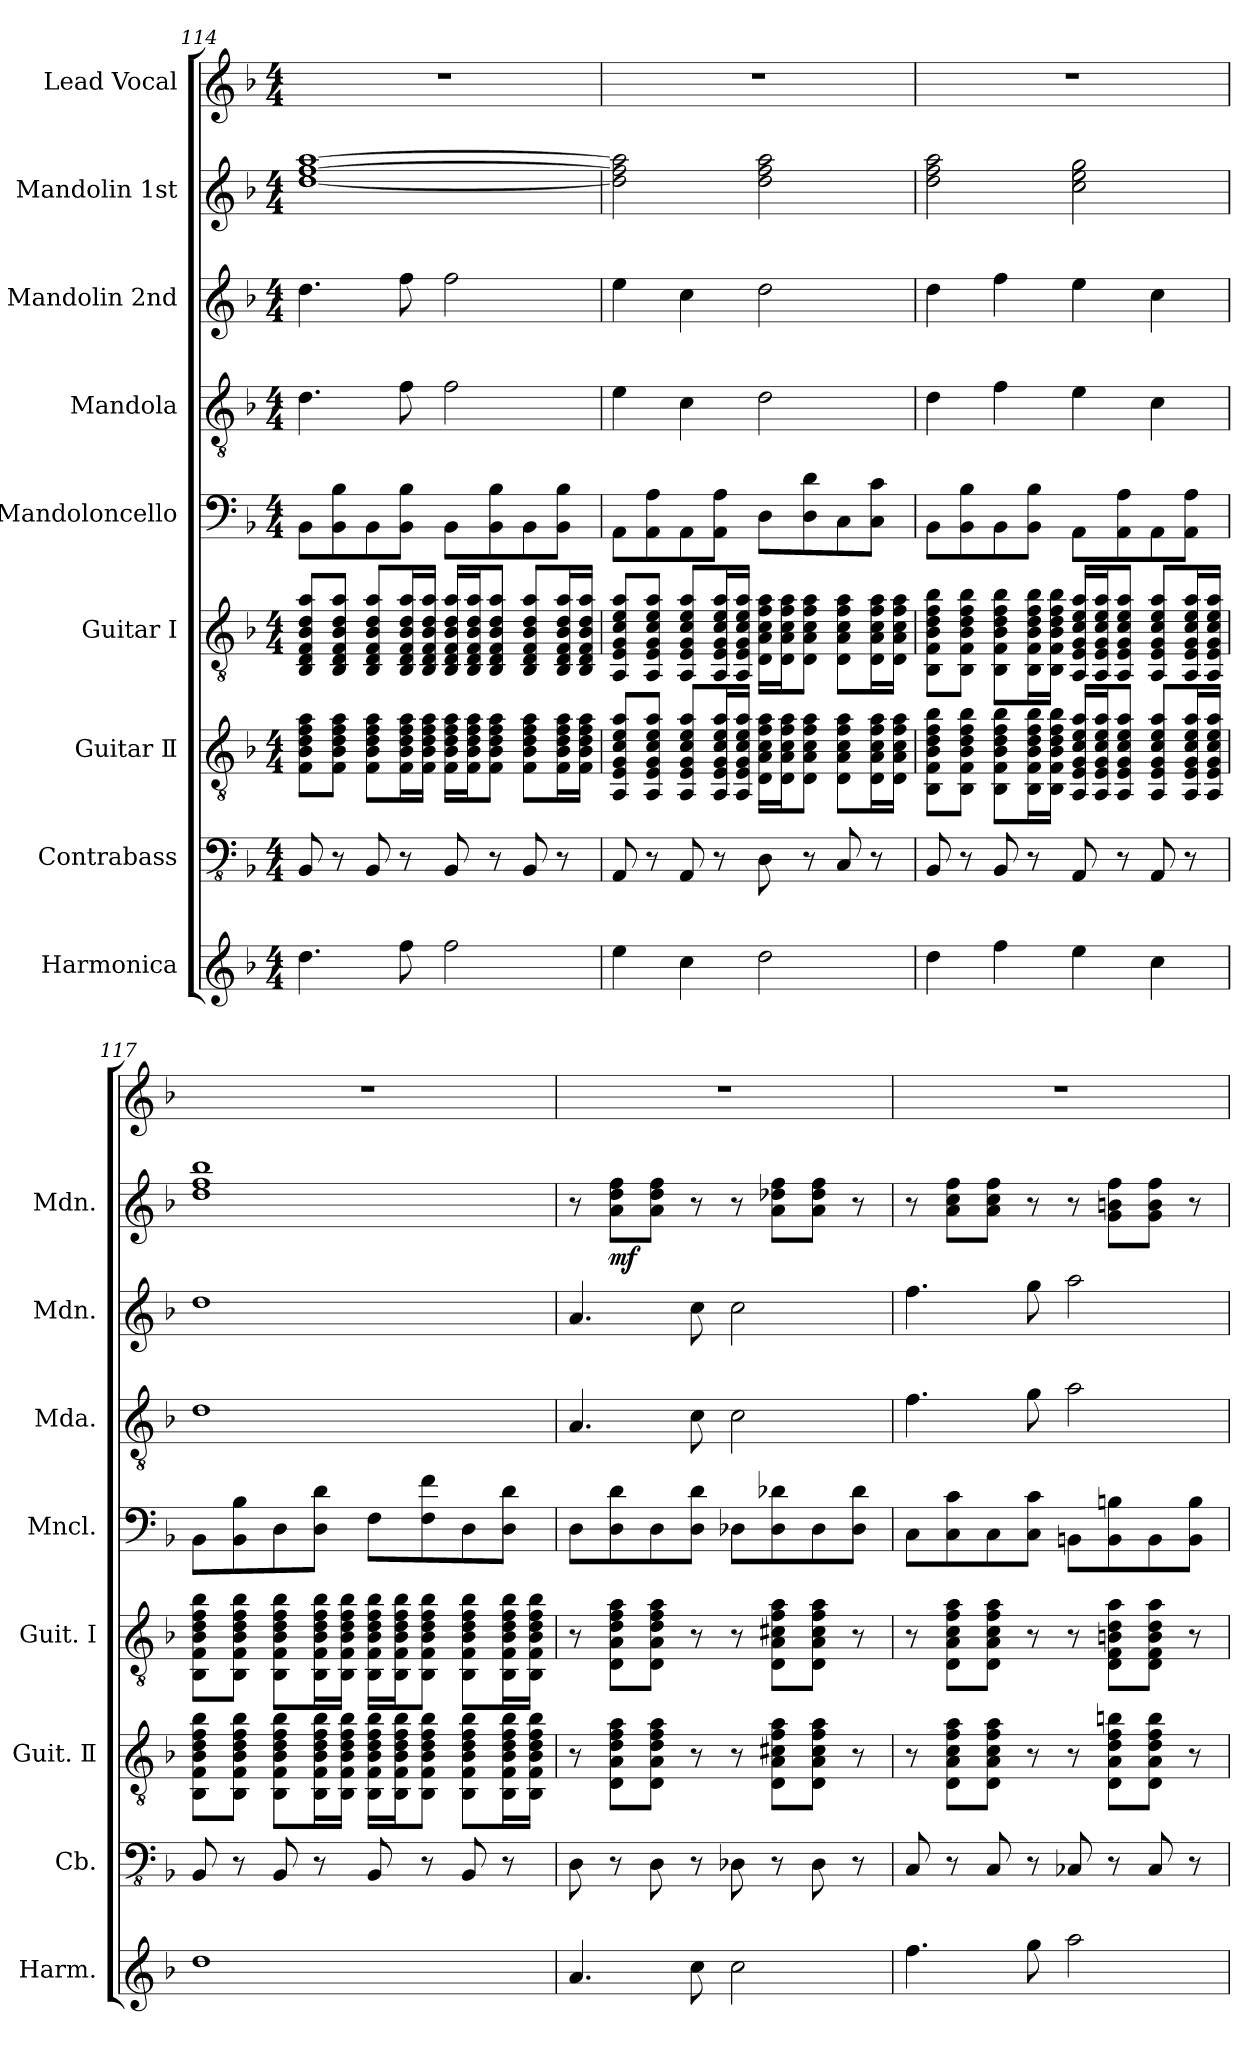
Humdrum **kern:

**kern	**kern	**kern	**kern	**kern	**kern	**kern	**kern	**dynam	**kern
*part9	*part8	*part7	*part6	*part5	*part4	*part3	*part2	*part2	*part1
*staff9	*staff8	*staff7	*staff6	*staff5	*staff4	*staff3	*staff2	*staff2	*staff1
*I"Harmonica	*I"Contrabass	*I"Guitar Ⅱ	*I"Guitar Ⅰ	*I"Mandoloncello	*I"Mandola	*I"Mandolin 2nd	*I"Mandolin 1st	*	*I"Lead Vocal
*I'Harm.	*I'Cb.	*I'Guit. Ⅱ	*I'Guit. Ⅰ	*I'Mncl.	*I'Mda.	*I'Mdn.	*I'Mdn.	*	*
*clefG2	*clefFv4	*clefGv2	*clefGv2	*clefF4	*clefGv2	*clefG2	*clefG2	*	*clefG2
*k[b-]	*k[b-]	*k[b-]	*k[b-]	*k[b-]	*k[b-]	*k[b-]	*k[b-]	*	*k[b-]
*M4/4	*M4/4	*M4/4	*M4/4	*M4/4	*M4/4	*M4/4	*M4/4	*	*M4/4
=114	=114	=114	=114	=114	=114	=114	=114	=114	=114
4.dd	8BBB-	8F 8B- 8d 8f 8aL	8BB- 8D 8F 8B- 8d 8aL	8BB-L	4.d	4.dd	[1dd [1ff [1aa	.	1r
.	8r	8F 8B- 8d 8f 8aJ	8BB- 8D 8F 8B- 8d 8aJ	8BB- 8B-	.	.	.	.	.
.	8BBB-	8F 8B- 8d 8f 8aL	8BB- 8D 8F 8B- 8d 8aL	8BB-	.	.	.	.	.
8ff	8r	16F 16B- 16d 16f 16aL	16BB- 16D 16F 16B- 16d 16aL	8BB- 8B-J	8f	8ff	.	.	.
.	.	16F 16B- 16d 16f 16aJJ	16BB- 16D 16F 16B- 16d 16aJJ	.	.	.	.	.	.
2ff	8BBB-	16F 16B- 16d 16f 16aLL	16BB- 16D 16F 16B- 16d 16aLL	8BB-L	2f	2ff	.	.	.
.	.	16F 16B- 16d 16f 16aJ	16BB- 16D 16F 16B- 16d 16aJ	.	.	.	.	.	.
.	8r	8F 8B- 8d 8f 8aJ	8BB- 8D 8F 8B- 8d 8aJ	8BB- 8B-	.	.	.	.	.
.	8BBB-	8F 8B- 8d 8f 8aL	8BB- 8D 8F 8B- 8d 8aL	8BB-	.	.	.	.	.
.	8r	16F 16B- 16d 16f 16aL	16BB- 16D 16F 16B- 16d 16aL	8BB- 8B-J	.	.	.	.	.
.	.	16F 16B- 16d 16f 16aJJ	16BB- 16D 16F 16B- 16d 16aJJ	.	.	.	.	.	.
=115	=115	=115	=115	=115	=115	=115	=115	=115	=115
4ee	8AAA	8AA 8E 8G 8c 8e 8aL	8AA 8E 8G 8c 8e 8aL	8AAL	4e	4ee	2dd] 2ff] 2aa]	.	1r
.	8r	8AA 8E 8G 8c 8e 8aJ	8AA 8E 8G 8c 8e 8aJ	8AA 8A	.	.	.	.	.
4cc	8AAA	8AA 8E 8G 8c 8e 8aL	8AA 8E 8G 8c 8e 8aL	8AA	4c	4cc	.	.	.
.	8r	16AA 16E 16G 16c 16e 16aL	16AA 16E 16G 16c 16e 16aL	8AA 8AJ	.	.	.	.	.
.	.	16AA 16E 16G 16c 16e 16aJJ	16AA 16E 16G 16c 16e 16aJJ	.	.	.	.	.	.
2dd	8DD	16D 16A 16c 16f 16aLL	16D 16A 16c 16f 16aLL	8DL	2d	2dd	2dd 2ff 2aa	.	.
.	.	16D 16A 16c 16f 16aJ	16D 16A 16c 16f 16aJ	.	.	.	.	.	.
.	8r	8D 8A 8c 8f 8aJ	8D 8A 8c 8f 8aJ	8D 8d	.	.	.	.	.
.	8CC	8D 8A 8c 8f 8aL	8D 8A 8c 8f 8aL	8C	.	.	.	.	.
.	8r	16D 16A 16c 16f 16aL	16D 16A 16c 16f 16aL	8C 8cJ	.	.	.	.	.
.	.	16D 16A 16c 16f 16aJJ	16D 16A 16c 16f 16aJJ	.	.	.	.	.	.
=116	=116	=116	=116	=116	=116	=116	=116	=116	=116
4dd	8BBB-	8BB- 8F 8B- 8d 8f 8b-L	8BB- 8F 8B- 8d 8f 8b-L	8BB-L	4d	4dd	2dd 2ff 2aa	.	1r
.	8r	8BB- 8F 8B- 8d 8f 8b-J	8BB- 8F 8B- 8d 8f 8b-J	8BB- 8B-	.	.	.	.	.
4ff	8BBB-	8BB- 8F 8B- 8d 8f 8b-L	8BB- 8F 8B- 8d 8f 8b-L	8BB-	4f	4ff	.	.	.
.	8r	16BB- 16F 16B- 16d 16f 16b-L	16BB- 16F 16B- 16d 16f 16b-L	8BB- 8B-J	.	.	.	.	.
.	.	16BB- 16F 16B- 16d 16f 16b-JJ	16BB- 16F 16B- 16d 16f 16b-JJ	.	.	.	.	.	.
4ee	8AAA	16AA 16E 16G 16c 16e 16aLL	16AA 16E 16G 16c 16e 16aLL	8AAL	4e	4ee	2cc 2ee 2gg	.	.
.	.	16AA 16E 16G 16c 16e 16aJ	16AA 16E 16G 16c 16e 16aJ	.	.	.	.	.	.
.	8r	8AA 8E 8G 8c 8e 8aJ	8AA 8E 8G 8c 8e 8aJ	8AA 8A	.	.	.	.	.
4cc	8AAA	8AA 8E 8G 8c 8e 8aL	8AA 8E 8G 8c 8e 8aL	8AA	4c	4cc	.	.	.
.	8r	16AA 16E 16G 16c 16e 16aL	16AA 16E 16G 16c 16e 16aL	8AA 8AJ	.	.	.	.	.
.	.	16AA 16E 16G 16c 16e 16aJJ	16AA 16E 16G 16c 16e 16aJJ	.	.	.	.	.	.
=117	=117	=117	=117	=117	=117	=117	=117	=117	=117
1dd	8BBB-	8BB- 8F 8B- 8d 8f 8b-L	8BB- 8F 8B- 8d 8f 8b-L	8BB-L	1d	1dd	1dd 1ff 1bb-	.	1r
.	8r	8BB- 8F 8B- 8d 8f 8b-J	8BB- 8F 8B- 8d 8f 8b-J	8BB- 8B-	.	.	.	.	.
.	8BBB-	8BB- 8F 8B- 8d 8f 8b-L	8BB- 8F 8B- 8d 8f 8b-L	8D	.	.	.	.	.
.	8r	16BB- 16F 16B- 16d 16f 16b-L	16BB- 16F 16B- 16d 16f 16b-L	8D 8dJ	.	.	.	.	.
.	.	16BB- 16F 16B- 16d 16f 16b-JJ	16BB- 16F 16B- 16d 16f 16b-JJ	.	.	.	.	.	.
.	8BBB-	16BB- 16F 16B- 16d 16f 16b-LL	16BB- 16F 16B- 16d 16f 16b-LL	8FL	.	.	.	.	.
.	.	16BB- 16F 16B- 16d 16f 16b-J	16BB- 16F 16B- 16d 16f 16b-J	.	.	.	.	.	.
.	8r	8BB- 8F 8B- 8d 8f 8b-J	8BB- 8F 8B- 8d 8f 8b-J	8F 8f	.	.	.	.	.
.	8BBB-	8BB- 8F 8B- 8d 8f 8b-L	8BB- 8F 8B- 8d 8f 8b-L	8D	.	.	.	.	.
.	8r	16BB- 16F 16B- 16d 16f 16b-L	16BB- 16F 16B- 16d 16f 16b-L	8D 8dJ	.	.	.	.	.
.	.	16BB- 16F 16B- 16d 16f 16b-JJ	16BB- 16F 16B- 16d 16f 16b-JJ	.	.	.	.	.	.
=118	=118	=118	=118	=118	=118	=118	=118	=118	=118
4.a	8DD	8r	8r	8DL	4.A	4.a	8r	.	1r
.	8r	8D 8A 8d 8f 8aL	8D 8A 8d 8f 8aL	8D 8d	.	.	8a 8dd 8ffL	mf	.
.	8DD	8D 8A 8d 8f 8aJ	8D 8A 8d 8f 8aJ	8D	.	.	8a 8dd 8ffJ	.	.
8cc	8r	8r	8r	8D 8dJ	8c	8cc	8r	.	.
2cc	8DD-X	8r	8r	8D-XL	2c	2cc	8r	.	.
.	8r	8D 8A 8c#X 8f 8aL	8D 8A 8c#X 8f 8aL	8D- 8d-X	.	.	8a 8dd-X 8ffL	.	.
.	8DD-	8D 8A 8c# 8f 8aJ	8D 8A 8c# 8f 8aJ	8D-	.	.	8a 8dd- 8ffJ	.	.
.	8r	8r	8r	8D- 8d-J	.	.	8r	.	.
=119	=119	=119	=119	=119	=119	=119	=119	=119	=119
4.ff	8CC	8r	8r	8CL	4.f	4.ff	8r	.	1r
.	8r	8D 8A 8c 8f 8aL	8D 8A 8c 8f 8aL	8C 8c	.	.	8a 8cc 8ffL	.	.
.	8CC	8D 8A 8c 8f 8aJ	8D 8A 8c 8f 8aJ	8C	.	.	8a 8cc 8ffJ	.	.
8gg	8r	8r	8r	8C 8cJ	8g	8gg	8r	.	.
2aa	8CC-X	8r	8r	8BBnL	2a	2aa	8r	.	.
.	8r	8D 8A 8d 8f 8bnL	8D 8F 8Bn 8d 8aL	8BB 8Bn	.	.	8g 8bn 8ffL	.	.
.	8CC-	8D 8A 8d 8f 8bJ	8D 8F 8B 8d 8aJ	8BB	.	.	8g 8b 8ffJ	.	.
.	8r	8r	8r	8BB 8BJ	.	.	8r	.	.
=	=	=	=	=	=	=	=	=	=
*-	*-	*-	*-	*-	*-	*-	*-	*-	*-
